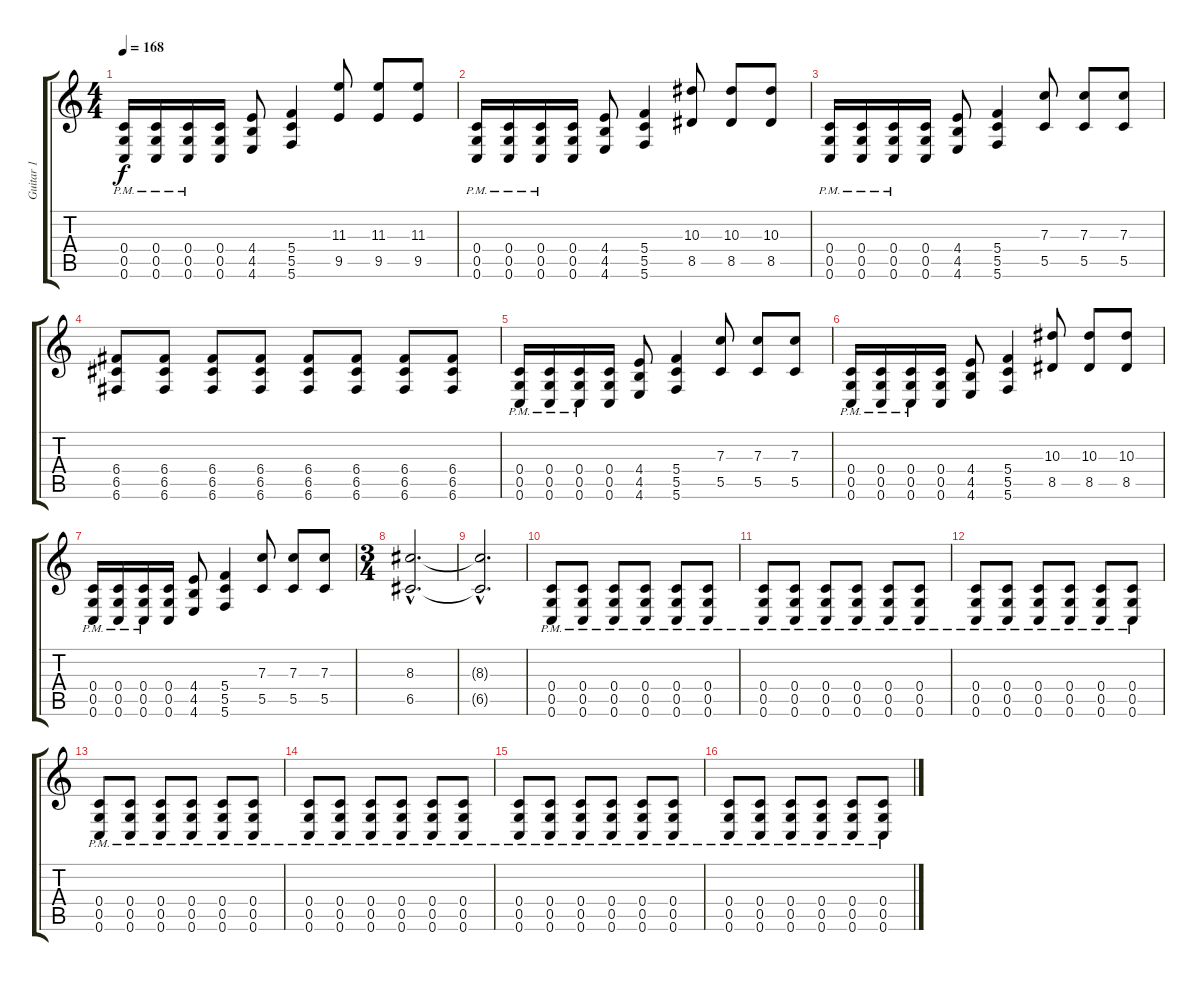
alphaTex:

\track ("Guitar 1" "Guitar 1") {instrument distortionguitar}
\staff {score tabs}
\tuning (D4 A3 F3 C3 G2 C2) {hide}
\ts (4 4)
\tempo 168
\clef g2
\ks c
(0.4{pm} 0.5{pm} 0.6{pm}).16{dy f} (0.4{pm} 0.5{pm} 0.6{pm}).16 (0.4{pm} 0.5{pm} 0.6{pm}).16 (0.4 0.5 0.6).16 (4.4 4.5 4.6).8 (5.4 5.5 5.6).4 (11.3 9.5).8 (11.3 9.5).8 (11.3 9.5).8 |
(0.4{pm} 0.5{pm} 0.6{pm}).16 (0.4{pm} 0.5{pm} 0.6{pm}).16 (0.4{pm} 0.5{pm} 0.6{pm}).16 (0.4 0.5 0.6).16 (4.4 4.5 4.6).8 (5.4 5.5 5.6).4 (10.3 8.5).8 (10.3 8.5).8 (10.3 8.5).8 |
(0.4{pm} 0.5{pm} 0.6{pm}).16 (0.4{pm} 0.5{pm} 0.6{pm}).16 (0.4{pm} 0.5{pm} 0.6{pm}).16 (0.4 0.5 0.6).16 (4.4 4.5 4.6).8 (5.4 5.5 5.6).4 (7.3 5.5).8 (7.3 5.5).8 (7.3 5.5).8 |
(6.4 6.5 6.6).8 (6.4 6.5 6.6).8 (6.4 6.5 6.6).8 (6.4 6.5 6.6).8 (6.4 6.5 6.6).8 (6.4 6.5 6.6).8 (6.4 6.5 6.6).8 (6.4 6.5 6.6).8 |
(0.4{pm} 0.5{pm} 0.6{pm}).16 (0.4{pm} 0.5{pm} 0.6{pm}).16 (0.4{pm} 0.5{pm} 0.6{pm}).16 (0.4 0.5 0.6).16 (4.4 4.5 4.6).8 (5.4 5.5 5.6).4 (7.3 5.5).8 (7.3 5.5).8 (7.3 5.5).8 |
(0.4{pm} 0.5{pm} 0.6{pm}).16 (0.4{pm} 0.5{pm} 0.6{pm}).16 (0.4{pm} 0.5{pm} 0.6{pm}).16 (0.4 0.5 0.6).16 (4.4 4.5 4.6).8 (5.4 5.5 5.6).4 (10.3 8.5).8 (10.3 8.5).8 (10.3 8.5).8 |
(0.4{pm} 0.5{pm} 0.6{pm}).16 (0.4{pm} 0.5{pm} 0.6{pm}).16 (0.4{pm} 0.5{pm} 0.6{pm}).16 (0.4 0.5 0.6).16 (4.4 4.5 4.6).8 (5.4 5.5 5.6).4 (7.3 5.5).8 (7.3 5.5).8 (7.3 5.5).8 |
\ts (3 4)
(8.3{hac} 6.5{hac}).2{d} |
(8.3{hac t} 6.5{hac t}).2{d} |
(0.4{pm} 0.5{pm} 0.6{pm}).8 (0.4{pm} 0.5{pm} 0.6{pm}).8 (0.4{pm} 0.5{pm} 0.6{pm}).8 (0.4{pm} 0.5{pm} 0.6{pm}).8 (0.4{pm} 0.5{pm} 0.6{pm}).8 (0.4{pm} 0.5{pm} 0.6{pm}).8 |
(0.4{pm} 0.5{pm} 0.6{pm}).8 (0.4{pm} 0.5{pm} 0.6{pm}).8 (0.4{pm} 0.5{pm} 0.6{pm}).8 (0.4{pm} 0.5{pm} 0.6{pm}).8 (0.4{pm} 0.5{pm} 0.6{pm}).8 (0.4{pm} 0.5{pm} 0.6{pm}).8 |
(0.4{pm} 0.5{pm} 0.6{pm}).8 (0.4{pm} 0.5{pm} 0.6{pm}).8 (0.4{pm} 0.5{pm} 0.6{pm}).8 (0.4{pm} 0.5{pm} 0.6{pm}).8 (0.4{pm} 0.5{pm} 0.6{pm}).8 (0.4{pm} 0.5{pm} 0.6{pm}).8 |
(0.4{pm} 0.5{pm} 0.6{pm}).8 (0.4{pm} 0.5{pm} 0.6{pm}).8 (0.4{pm} 0.5{pm} 0.6{pm}).8 (0.4{pm} 0.5{pm} 0.6{pm}).8 (0.4{pm} 0.5{pm} 0.6{pm}).8 (0.4{pm} 0.5{pm} 0.6{pm}).8 |
(0.4{pm} 0.5{pm} 0.6{pm}).8 (0.4{pm} 0.5{pm} 0.6{pm}).8 (0.4{pm} 0.5{pm} 0.6{pm}).8 (0.4{pm} 0.5{pm} 0.6{pm}).8 (0.4{pm} 0.5{pm} 0.6{pm}).8 (0.4{pm} 0.5{pm} 0.6{pm}).8 |
(0.4{pm} 0.5{pm} 0.6{pm}).8 (0.4{pm} 0.5{pm} 0.6{pm}).8 (0.4{pm} 0.5{pm} 0.6{pm}).8 (0.4{pm} 0.5{pm} 0.6{pm}).8 (0.4{pm} 0.5{pm} 0.6{pm}).8 (0.4{pm} 0.5{pm} 0.6{pm}).8 |
(0.4{pm} 0.5{pm} 0.6{pm}).8 (0.4{pm} 0.5{pm} 0.6{pm}).8 (0.4{pm} 0.5{pm} 0.6{pm}).8 (0.4{pm} 0.5{pm} 0.6{pm}).8 (0.4{pm} 0.5{pm} 0.6{pm}).8 (0.4{pm} 0.5{pm} 0.6{pm}).8
